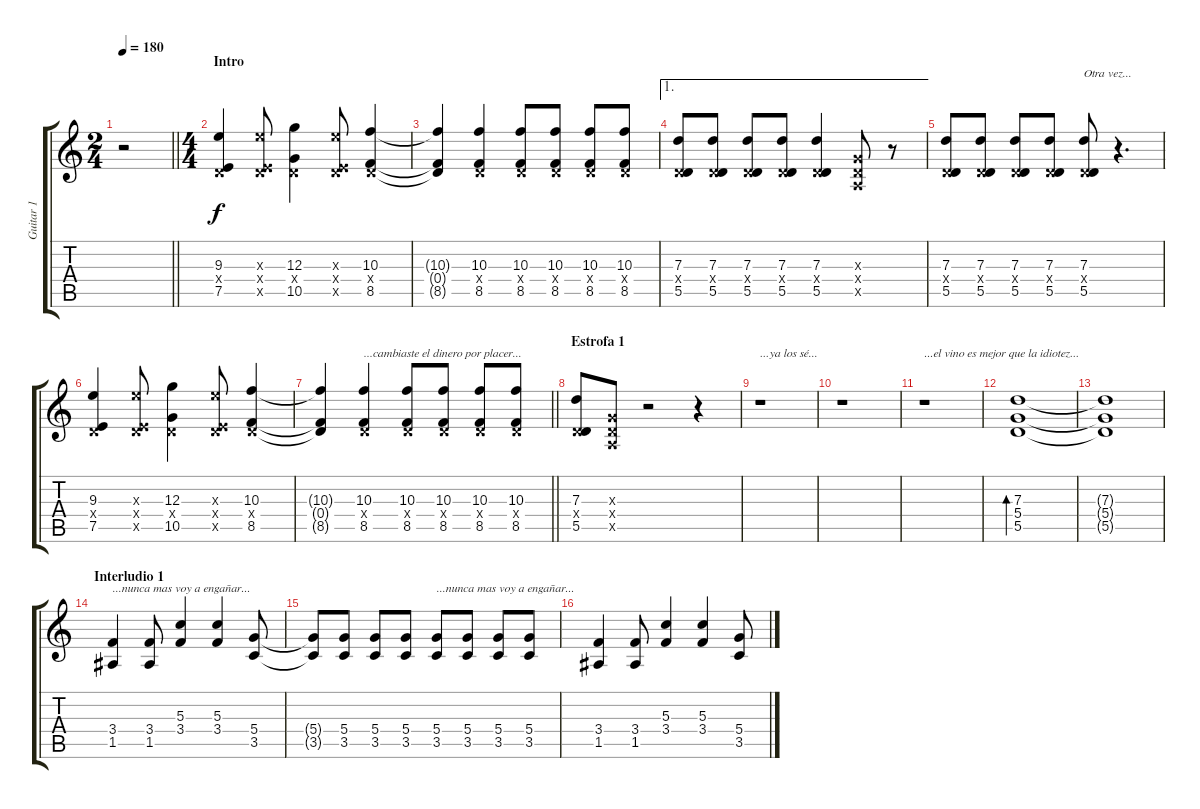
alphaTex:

\track ("Guitar 1" "Guitar 1") {instrument distortionguitar}
\staff {score tabs}
\tuning (E4 B3 G3 D3 A2 E2) {hide}
\ts (2 4)
\tempo 180
\clef g2
\barLineRight lightlight
\ks c
r.2{dy f instrument distortionguitar} |
\ts (4 4)
\section ("" "Intro")
(9.3 0.4{x} 7.5).4 (9.3{x} 0.4{x} 7.5{x}).8 (12.3 0.4{x} 10.5).4 (9.3{x} 0.4{x} 7.5{x}).8 (10.3 0.4{x} 8.5).4 |
(10.3{t} 0.4{t} 8.5{t}).4 (10.3 0.4{x} 8.5).4 (10.3 0.4{x} 8.5).8 (10.3 0.4{x} 8.5).8 (10.3 0.4{x} 8.5).8 (10.3 0.4{x} 8.5).8 |
\ae 1
(7.3 0.4{x} 5.5).8 (7.3 0.4{x} 5.5).8 (7.3 0.4{x} 5.5).8 (7.3 0.4{x} 5.5).8 (7.3 0.4{x} 5.5).4 (0.3{x} 0.4{x} 0.5{x}).8 r.8 |
(7.3 0.4{x} 5.5).8 (7.3 0.4{x} 5.5).8 (7.3 0.4{x} 5.5).8 (7.3 0.4{x} 5.5).8 (7.3 0.4{x} 5.5).8{txt "Otra vez..."} r.4{d} |
(9.3 0.4{x} 7.5).4 (9.3{x} 0.4{x} 7.5{x}).8 (12.3 0.4{x} 10.5).4 (9.3{x} 0.4{x} 7.5{x}).8 (10.3 0.4{x} 8.5).4 |
\barLineRight lightlight
(10.3{t} 0.4{t} 8.5{t}).4 (10.3 0.4{x} 8.5).4{txt "...cambiaste el dinero por placer..."} (10.3 0.4{x} 8.5).8 (10.3 0.4{x} 8.5).8 (10.3 0.4{x} 8.5).8 (10.3 0.4{x} 8.5).8 |
\section ("" "Estrofa 1")
(7.3 0.4{x} 5.5).8 (0.3{x} 0.4{x} 0.5{x}).8 r.2 r.4 |
r.1{txt "...ya los sé..."} |
r.1 |
r.1{txt "...el vino es mejor que la idiotez..."} |
(7.3 5.4 5.5).1{bd 240} |
(7.3{t} 5.4{t} 5.5{t}).1 |
\section ("" "Interludio 1")
(3.4 1.5).4{txt "...nunca mas voy a engañar..."} (3.4 1.5).8 (5.3 3.4).4 (5.3 3.4).4 (5.4 3.5).8 |
(5.4{t} 3.5{t}).8 (5.4 3.5).8 (5.4 3.5).8 (5.4 3.5).8 (5.4 3.5).8{txt "...nunca mas voy a engañar..."} (5.4 3.5).8 (5.4 3.5).8 (5.4 3.5).8 |
(3.4 1.5).4 (3.4 1.5).8 (5.3 3.4).4 (5.3 3.4).4 (5.4 3.5).8
